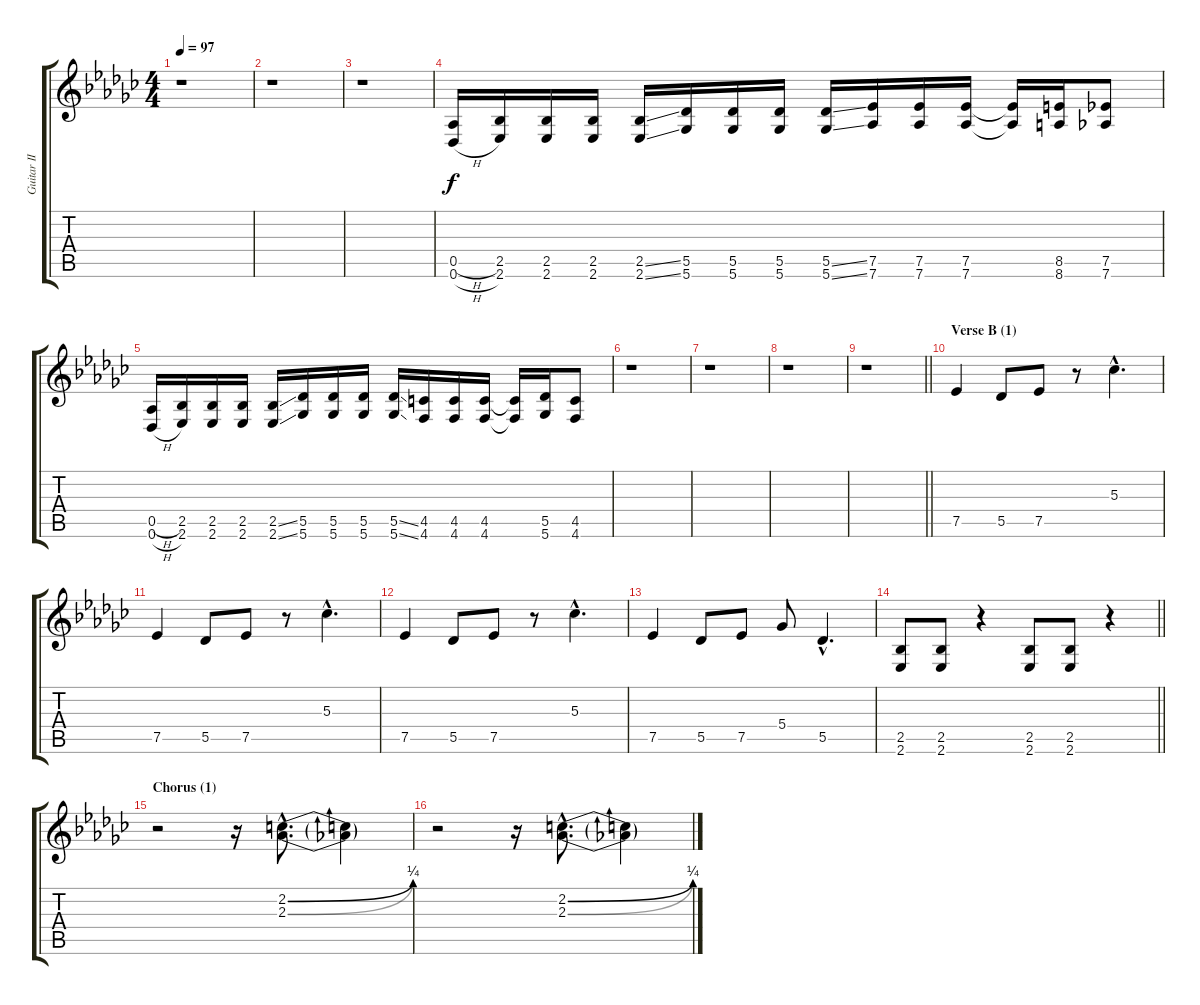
\track ("Guitar II" "Guitar II") {instrument distortionguitar}
\staff {score tabs}
\tuning (Eb4 Bb3 Gb3 Db3 Ab2 Db2) {hide}
\ts (4 4)
\tempo 97
\clef g2
\ks ebminor
r.1{dy f} |
r.1 |
r.1 |
(0.5{h} 0.6{h}).16 (2.5 2.6).16 (2.5 2.6).16 (2.5 2.6).16 (2.5{ss} 2.6{ss}).16 (5.5 5.6).16 (5.5 5.6).16 (5.5 5.6).16 (5.5{ss} 5.6{ss}).16 (7.5 7.6).16 (7.5 7.6).16 (7.5 7.6).16 (7.5{t} 7.6{t}).16 (8.5 8.6).16 (7.5 7.6).8 |
(0.5{h} 0.6{h}).16 (2.5 2.6).16 (2.5 2.6).16 (2.5 2.6).16 (2.5{ss} 2.6{ss}).16 (5.5 5.6).16 (5.5 5.6).16 (5.5 5.6).16 (5.5{ss} 5.6{ss}).16 (4.5 4.6).16 (4.5 4.6).16 (4.5 4.6).16 (4.5{t} 4.6{t}).16 (5.5 5.6).16 (4.5 4.6).8 |
r.1 |
r.1 |
r.1 |
\barLineRight lightlight
r.1 |
\section ("" "Verse B (1)")
7.5.4 5.5.8 7.5.8 r.8 5.3{hac}.4{d} |
7.5.4 5.5.8 7.5.8 r.8 5.3{hac}.4{d} |
7.5.4 5.5.8 7.5.8 r.8 5.3{hac}.4{d} |
7.5.4 5.5.8 7.5.8 5.4.8 5.5{hac}.4{d} |
\barLineRight lightlight
(2.5 2.6).8 (2.5 2.6).8 r.4 (2.5 2.6).8 (2.5 2.6).8 r.4 |
\section ("" "Chorus (1)")
r.2 r.16 (2.2{be (bend 0 0 60 1) hac} 2.3{be (bend 0 0 60 1) hac}).8{d} (2.2{t} 2.3{t}).4 |
r.2 r.16 (2.2{be (bend 0 0 60 1) hac} 2.3{be (bend 0 0 60 1) hac}).8{d} (2.2{t} 2.3{t}).4
